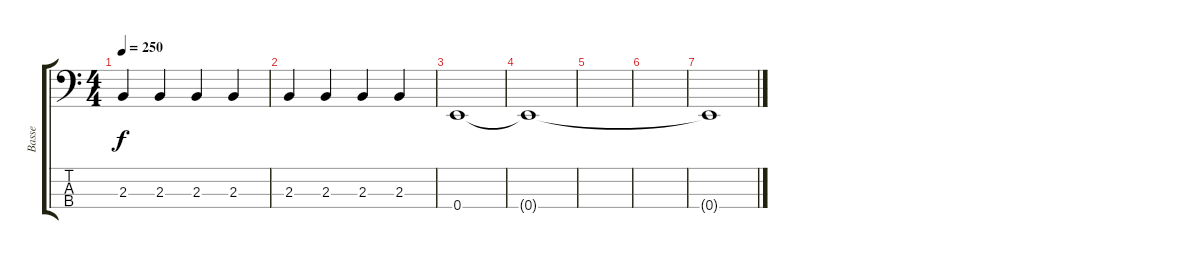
\track ("Basse" "Basse") {instrument electricguitarjazz}
\staff {score tabs}
\tuning (G2 D2 A1 E1) {hide}
\ts (4 4)
\tempo 250
\clef f4
\ks c
2.3.4{dy f} 2.3.4 2.3.4 2.3.4 |
2.3.4 2.3.4 2.3.4 2.3.4 |
0.4.1 |
0.4{t}.1 |
|
|
0.4{t}.1
